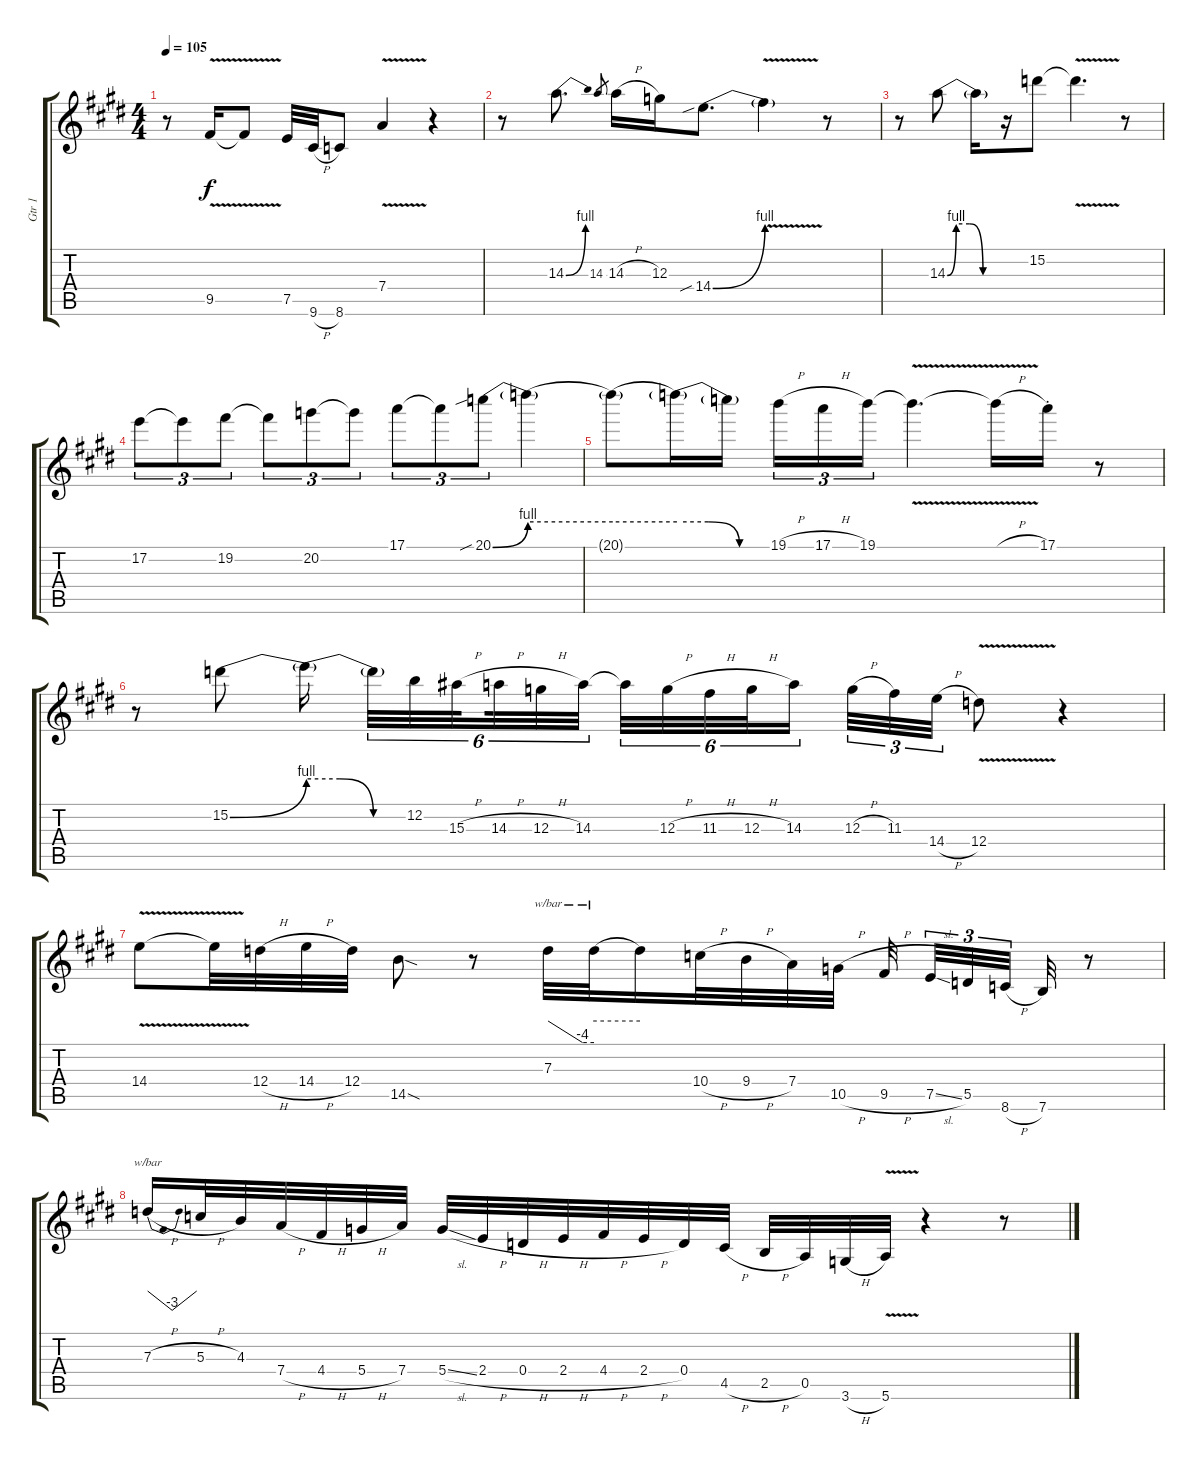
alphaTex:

\track ("Gtr 1" "Gtr 1") {instrument distortionguitar}
\staff {score tabs}
\tuning (E4 B3 G3 D3 A2 E2) {hide}
\ts (4 4)
\tempo 105
\clef g2
\ks c#minor
r.8{dy f} 9.5{v}.16 9.5{t}.8 7.5.32 9.6{h}.32 8.6.8 7.4{v}.4 r.4 |
\ks e
r.8 14.3{be (bend 0 0 60 4)}.8{d} 14.3.8{gr} 14.3{h}.16 12.3.16 14.4{be (bend 0 0 60 4) sib}.8{d} 14.4{v t}.4 r.8 |
\ks c#minor
r.8 14.3{be (custom 0 0 10 4 25 4 40 0 60 0)}.8 14.3{t}.16 r.16 15.2.8 15.2{v t}.4{d} r.8 |
17.2.8{tu (3 2)} 17.2{t}.8{tu (3 2)} 19.2.8{tu (3 2)} 19.2{t}.8{tu (3 2)} 20.2.8{tu (3 2)} 20.2{t}.8{tu (3 2)} 17.1.8{tu (3 2)} 17.1{t}.8{tu (3 2)} 20.1{be (bend 0 0 60 4) sib}.8{tu (3 2)} 20.1{be (hold 0 4 60 4) t}.4 |
20.1{be (hold 0 4 60 4) t}.8 20.1{be (custom 0 4 20 4 40 0 60 0) t}.16 20.1{t}.16 19.1{h}.16{tu (3 2)} 17.1{h}.16{tu (3 2)} 19.1.16{tu (3 2)} 19.1{v t}.4{d} 19.1{h t}.16 17.1{st}.16 r.8 |
\ks e
r.8 15.2{be (bend 0 0 60 4)}.8 15.2{be (custom 0 4 20 4 40 0 60 0) t}.16{beam splitsecondary} 15.2{t}.32{tu (6 4)} 12.2.32{tu (6 4)} 15.3{h}.32{tu (6 4) beam splitsecondary} 14.3{h}.32{tu (6 4)} 12.3{h}.32{tu (6 4)} 14.3.32{tu (6 4) beam splitsecondary} 14.3{t}.32{tu (6 4)} 12.3{h}.32{tu (6 4)} 11.3{h}.32{tu (6 4)} 12.3{h}.32{tu (6 4)} 14.3.16{tu (6 4) beam splitsecondary} 12.3{h}.32{tu (3 2)} 11.3.32{tu (3 2)} 14.4{h}.32{tu (3 2)} 12.4{v}.8 r.4 |
\ks c#minor
14.4{v}.8 14.4{v t}.32 12.4{h}.32 14.4{h}.32 12.4.32 14.5{sod}.8 r.8 7.3.32{tbe (custom default 0 0 45 -16 60 -16)} 7.3{t}.32{tbe (hold default 0 0 60 0)} 7.3{t}.16 10.4{h}.32 9.4{h}.32 7.4.32 10.5{h}.32 9.5{h}.32{beam splitsecondary} 7.5{sl}.32{tu (3 2)} 5.5.32{tu (3 2)} 8.6{h}.32{tu (3 2) beam splitsecondary} 7.6.32 r.8 |
\ks e
7.3{h}.16{tbe (dip default 0 0 30 -12 60 0)} 5.3{h}.32 4.3.32 7.4{h}.32 4.4{h}.32 5.4{h}.32 7.4.32 5.4{sl}.32 2.4{h}.32 0.4{h}.32 2.4{h}.32 4.4{h}.32 2.4{h}.32 0.4.32 4.5{h}.32 2.5{h}.32 0.5.32 3.6{h}.32 5.6{v}.32 r.4 r.8
